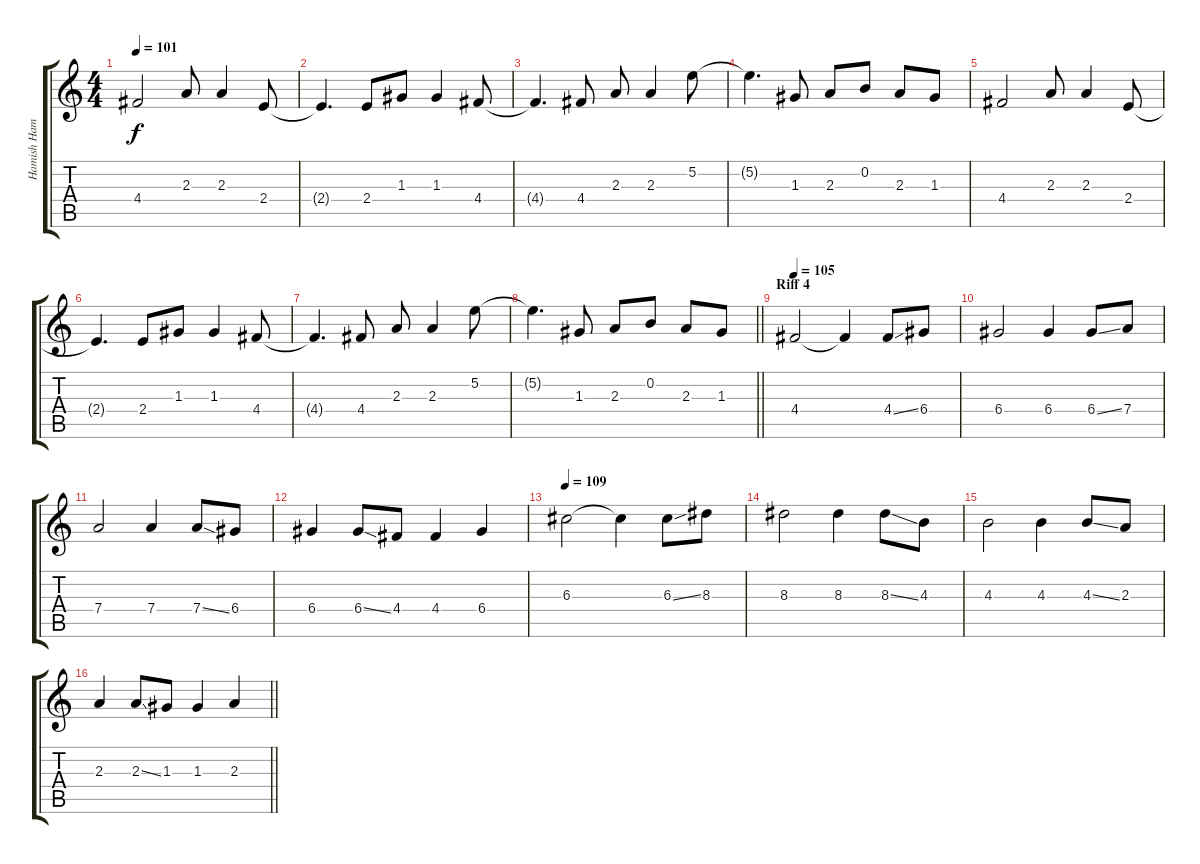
\track ("Hamish Hamilton Glencross (Solo)" "Hamish Ham") {instrument distortionguitar}
\staff {score tabs}
\tuning (E4 B3 G3 D3 A2 D2) {hide}
\ts (4 4)
\tempo 101
\clef g2
\ks c
4.4.2{dy f} 2.3.8 2.3.4 2.4.8 |
2.4{t}.4{d} 2.4.8{beam merge} 1.3.8 1.3.4 4.4.8 |
4.4{t}.4{d} 4.4.8 2.3.8 2.3.4 5.2.8 |
5.2{t}.4{d} 1.3.8 2.3.8 0.2.8 2.3.8 1.3.8 |
4.4.2 2.3.8 2.3.4 2.4.8 |
2.4{t}.4{d} 2.4.8{beam merge} 1.3.8 1.3.4 4.4.8 |
4.4{t}.4{d} 4.4.8 2.3.8 2.3.4 5.2.8 |
\barLineRight lightlight
5.2{t}.4{d} 1.3.8 2.3.8 0.2.8 2.3.8 1.3.8 |
\section ("" "Riff 4")
\tempo 105
4.4.2 4.4{t}.4 4.4{ss}.8 6.4.8 |
6.4.2 6.4.4 6.4{ss}.8 7.4.8 |
7.4.2 7.4.4 7.4{ss}.8 6.4.8 |
6.4.4 6.4{ss}.8 4.4.8 4.4.4 6.4.4 |
\tempo 109
6.3.2 6.3{t}.4 6.3{ss}.8 8.3.8 |
8.3.2 8.3.4 8.3{ss}.8 4.3.8 |
4.3.2 4.3.4 4.3{ss}.8 2.3.8 |
\barLineRight lightlight
2.3.4 2.3{ss}.8 1.3.8 1.3.4 2.3.4
